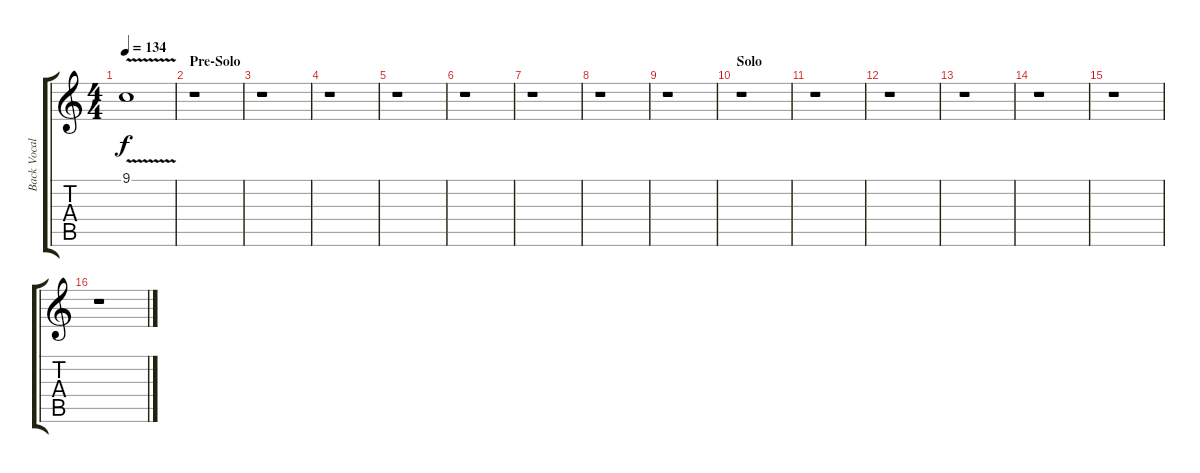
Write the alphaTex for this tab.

\track ("Back Vocal" "Back Vocal") {instrument cello}
\staff {score tabs}
\tuning (Eb4 Bb3 Gb3 Db3 Ab2 Eb2) {hide}
\ts (4 4)
\tempo 134
\clef g2
\ks c
9.1{v}.1{dy f} |
\section ("" "Pre-Solo")
r.1 |
r.1 |
r.1 |
r.1 |
r.1 |
r.1 |
r.1 |
r.1 |
\section ("" "Solo")
r.1 |
r.1 |
r.1 |
r.1 |
r.1 |
r.1 |
r.1
